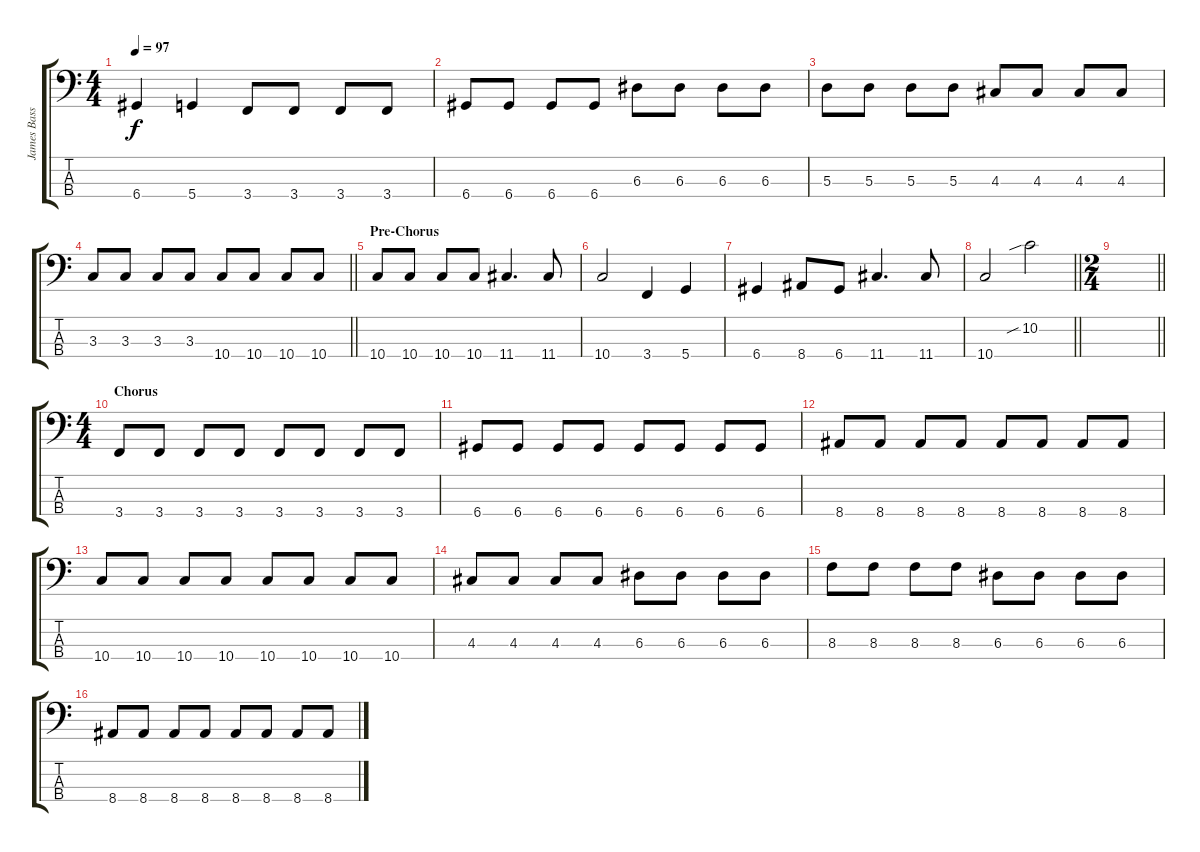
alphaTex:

\track ("James Bass" "James Bass") {instrument electricbassfinger}
\staff {score tabs}
\tuning (G2 D2 A1 D1) {hide}
\ts (4 4)
\tempo 97
\clef f4
\ks c
6.4.4{dy f} 5.4.4 3.4.8 3.4.8 3.4.8 3.4.8 |
6.4.8 6.4.8 6.4.8 6.4.8 6.3.8 6.3.8 6.3.8 6.3.8 |
5.3.8 5.3.8 5.3.8 5.3.8 4.3.8 4.3.8 4.3.8 4.3.8 |
\barLineRight lightlight
3.3.8 3.3.8 3.3.8 3.3.8 10.4.8 10.4.8 10.4.8 10.4.8 |
\section ("" "Pre-Chorus")
10.4.8 10.4.8 10.4.8 10.4.8 11.4.4{d} 11.4.8 |
10.4.2 3.4.4 5.4.4 |
6.4.4 8.4.8 6.4.8 11.4.4{d} 11.4.8 |
\barLineRight lightlight
10.4.2 10.2{sib}.2 |
\ts (2 4)
\barLineRight lightlight
|
\ts (4 4)
\section ("" "Chorus")
3.4.8 3.4.8 3.4.8 3.4.8 3.4.8 3.4.8 3.4.8 3.4.8 |
6.4.8 6.4.8 6.4.8 6.4.8 6.4.8 6.4.8 6.4.8 6.4.8 |
8.4.8 8.4.8 8.4.8 8.4.8 8.4.8 8.4.8 8.4.8 8.4.8 |
10.4.8 10.4.8 10.4.8 10.4.8 10.4.8 10.4.8 10.4.8 10.4.8 |
4.3.8 4.3.8 4.3.8 4.3.8 6.3.8 6.3.8 6.3.8 6.3.8 |
8.3.8 8.3.8 8.3.8 8.3.8 6.3.8 6.3.8 6.3.8 6.3.8 |
8.4.8 8.4.8 8.4.8 8.4.8 8.4.8 8.4.8 8.4.8 8.4.8
